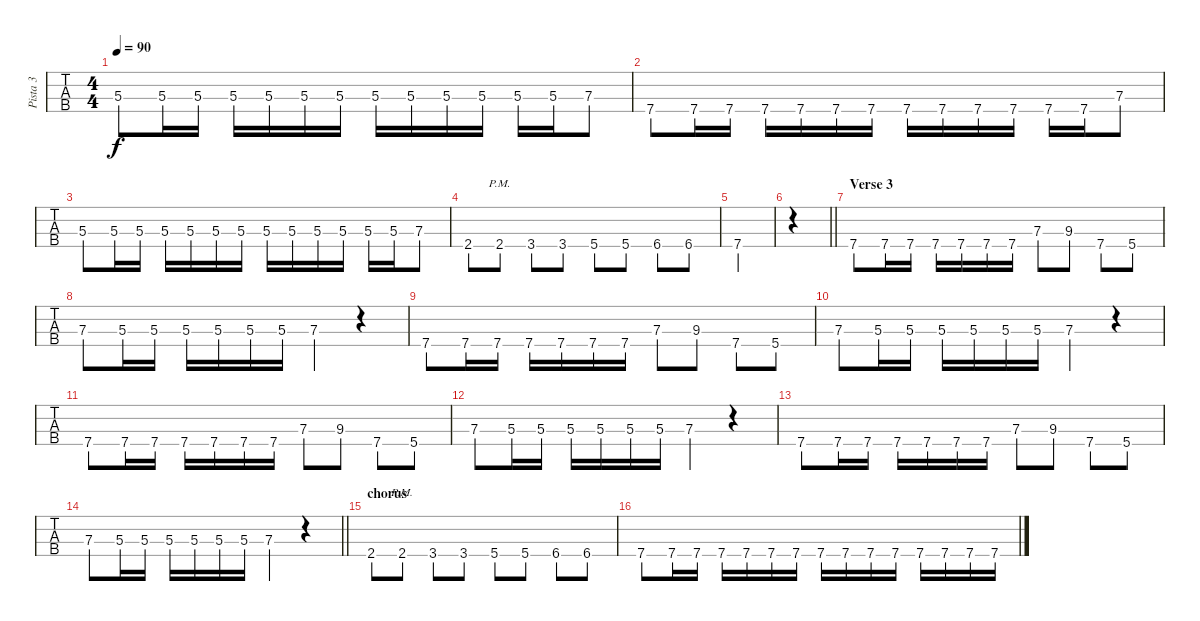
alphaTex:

\track ("Pista 3" "Pista 3") {instrument electricbasspick}
\staff {tabs}
\tuning (G2 D2 A1 E1) {hide}
\ts (4 4)
\tempo 90
\clef f4
\ks c
5.3.8{dy f} 5.3.16 5.3.16 5.3.16 5.3.16 5.3.16 5.3.16 5.3.16 5.3.16 5.3.16 5.3.16 5.3.16 5.3.16 7.3.8 |
7.4.8 7.4.16 7.4.16 7.4.16 7.4.16 7.4.16 7.4.16 7.4.16 7.4.16 7.4.16 7.4.16 7.4.16 7.4.16 7.3.8 |
5.3.8 5.3.16 5.3.16 5.3.16 5.3.16 5.3.16 5.3.16 5.3.16 5.3.16 5.3.16 5.3.16 5.3.16 5.3.16 7.3.8 |
2.4.8 2.4{pm}.8 3.4.8 3.4.8 5.4.8 5.4.8 6.4.8 6.4.8 |
7.4.4 |
\barLineRight lightlight
|
\section ("" "Verse 3")
7.4.8 7.4.16 7.4.16 7.4.16 7.4.16 7.4.16 7.4.16 7.3.8 9.3.8 7.4.8 5.4.8 |
7.3.8 5.3.16 5.3.16 5.3.16 5.3.16 5.3.16 5.3.16 7.3.4 r.4 |
7.4.8 7.4.16 7.4.16 7.4.16 7.4.16 7.4.16 7.4.16 7.3.8 9.3.8 7.4.8 5.4.8 |
7.3.8 5.3.16 5.3.16 5.3.16 5.3.16 5.3.16 5.3.16 7.3.4 r.4 |
7.4.8 7.4.16 7.4.16 7.4.16 7.4.16 7.4.16 7.4.16 7.3.8 9.3.8 7.4.8 5.4.8 |
7.3.8 5.3.16 5.3.16 5.3.16 5.3.16 5.3.16 5.3.16 7.3.4 r.4 |
7.4.8 7.4.16 7.4.16 7.4.16 7.4.16 7.4.16 7.4.16 7.3.8 9.3.8 7.4.8 5.4.8 |
\barLineRight lightlight
7.3.8 5.3.16 5.3.16 5.3.16 5.3.16 5.3.16 5.3.16 7.3.4 r.4 |
\section ("" "chorus")
2.4.8 2.4{pm}.8 3.4.8 3.4.8 5.4.8 5.4.8 6.4.8 6.4.8 |
7.4.8 7.4.16 7.4.16 7.4.16 7.4.16 7.4.16 7.4.16 7.4.16 7.4.16 7.4.16 7.4.16 7.4.16 7.4.16 7.4.16 7.4.16
